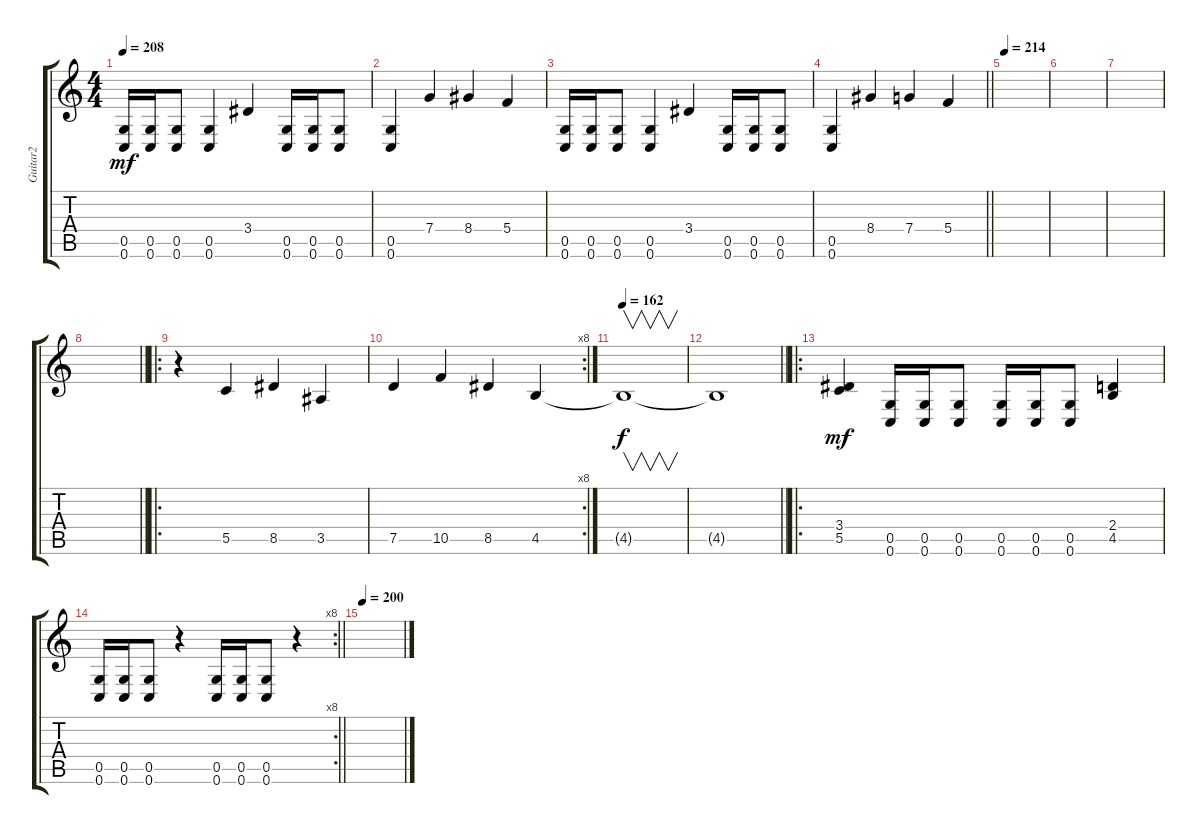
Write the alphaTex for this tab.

\track ("Guitar2" "Guitar2") {instrument distortionguitar}
\staff {score tabs}
\tuning (D4 A3 F3 C3 G2 C2) {hide}
\ts (4 4)
\tempo 208
\clef g2
\ks c
(0.5 0.6).16{dy mf} (0.5 0.6).16 (0.5 0.6).8 (0.5 0.6).4 3.4.4 (0.5 0.6).16 (0.5 0.6).16 (0.5 0.6).8 |
(0.5 0.6).4 7.4.4 8.4.4 5.4.4 |
(0.5 0.6).16 (0.5 0.6).16 (0.5 0.6).8 (0.5 0.6).4 3.4.4 (0.5 0.6).16 (0.5 0.6).16 (0.5 0.6).8 |
\barLineRight lightlight
(0.5 0.6).4 8.4.4 7.4.4 5.4.4 |
\tempo 214
|
|
|
\barLineRight lightlight
|
\ro
r.4 5.5.4 8.5.4 3.5.4 |
\rc 8
7.5.4 10.5.4 8.5.4 4.5.4 |
\tempo 162
4.5{t}.1{v dy f} |
\barLineRight lightlight
4.5{t}.1 |
\ro
(3.4 5.5).4{dy mf} (0.5 0.6).16 (0.5 0.6).16 (0.5 0.6).8 (0.5 0.6).16 (0.5 0.6).16 (0.5 0.6).8 (2.4 4.5).4 |
\rc 8
\barLineRight lightlight
(0.5 0.6).16 (0.5 0.6).16 (0.5 0.6).8 r.4 (0.5 0.6).16 (0.5 0.6).16 (0.5 0.6).8 r.4 |
\tempo 200
